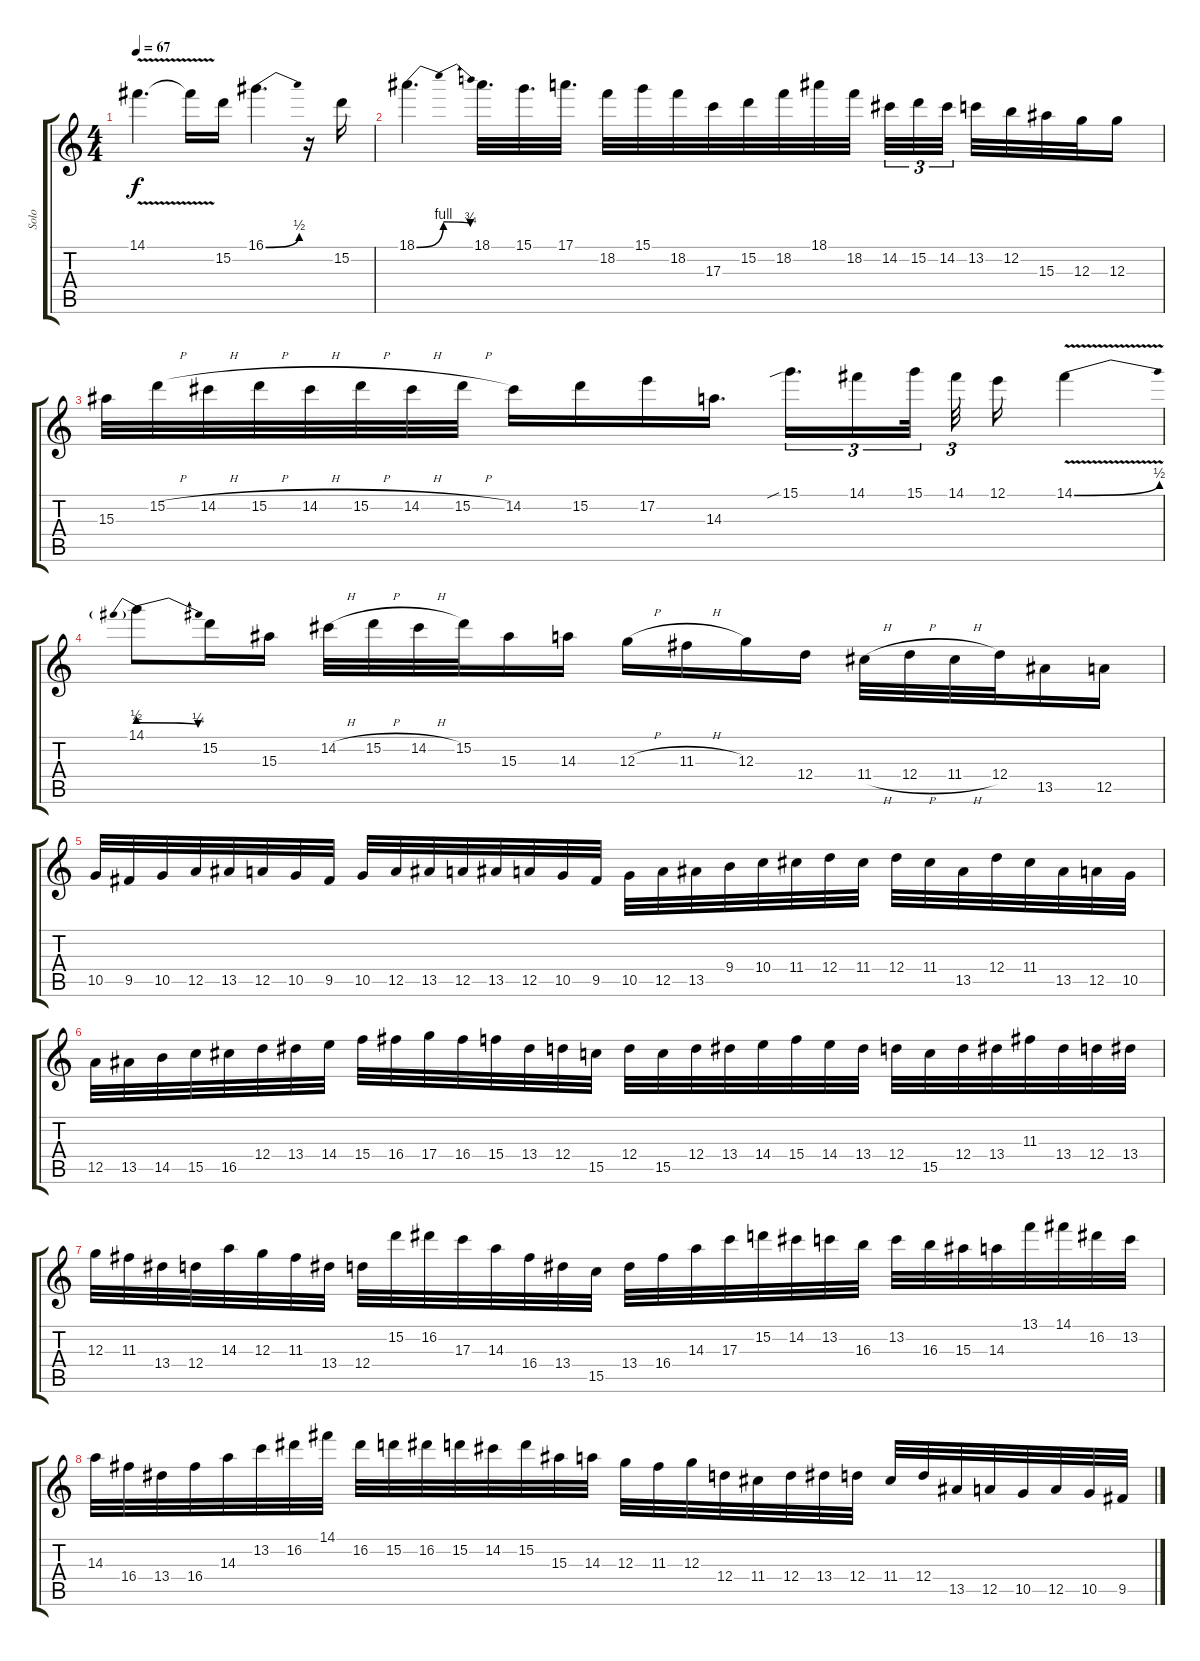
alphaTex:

\track ("Solo" "Solo") {instrument distortionguitar}
\staff {score tabs}
\tuning (E4 B3 G3 D3 A2 E2) {hide}
\ts (4 4)
\tempo 67
\clef g2
\ks c
14.1{v t}.4{d dy f} 14.1{t}.16 15.2.16 16.1{be (bend 0 0 60 2)}.4{d} r.16 15.2.16 |
18.1{be (bendrelease 0 0 46 4 53 4 60 3)}.4{d} 18.1.32{d} 15.1.32{d} 17.1.32{d} 18.2.32 15.1.32 18.2.32 17.3.32 15.2.32 18.2.32 18.1.32 18.2.32 14.2.32{tu (3 2)} 15.2.32{tu (3 2)} 14.2.32{tu (3 2) beam splitsecondary} 13.2.32 12.2.32 15.3.32 12.3.32 12.3.16 |
15.3.32 15.2{h}.32 14.2{h}.32 15.2{h}.32 14.2{h}.32 15.2{h}.32 14.2{h}.32 15.2{h}.32 14.2.16 15.2.16 17.2.16 14.3.16{d} 15.1{sib}.16{d tu (3 2)} 14.1.16{tu (3 2)} 15.1.32{tu (3 2) beam splitsecondary} 14.1.32{tu (3 2)} 12.1.16 14.1{be (bend 0 0 60 2) v}.4 |
14.1{be (prebendrelease 0 2 60 1)}.8 15.2.16 15.3.16 14.2{h}.32 15.2{h}.32 14.2{h}.32 15.2.32 15.3.16 14.3.16 12.3{h}.16 11.3{h}.16 12.3.16 12.4.16 11.4{h}.32 12.4{h}.32 11.4{h}.32 12.4.32 13.5.16 12.5.16 |
10.5.32 9.5.32 10.5.32 12.5.32 13.5.32 12.5.32 10.5.32 9.5.32 10.5.32 12.5.32 13.5.32 12.5.32 13.5.32 12.5.32 10.5.32 9.5.32 10.5.32 12.5.32 13.5.32 9.4.32 10.4.32 11.4.32 12.4.32 11.4.32 12.4.32 11.4.32 13.5.32 12.4.32 11.4.32 13.5.32 12.5.32 10.5.32 |
12.5.32 13.5.32 14.5.32 15.5.32 16.5.32 12.4.32 13.4.32 14.4.32 15.4.32 16.4.32 17.4.32 16.4.32 15.4.32 13.4.32 12.4.32 15.5.32 12.4.32 15.5.32 12.4.32 13.4.32 14.4.32 15.4.32 14.4.32 13.4.32 12.4.32 15.5.32 12.4.32 13.4.32 11.3.32 13.4.32 12.4.32 13.4.32 |
12.3.32 11.3.32 13.4.32 12.4.32 14.3.32 12.3.32 11.3.32 13.4.32 12.4.32 15.2.32 16.2.32 17.3.32 14.3.32 16.4.32 13.4.32 15.5.32 13.4.32 16.4.32 14.3.32 17.3.32 15.2.32 14.2.32 13.2.32 16.3.32 13.2.32 16.3.32 15.3.32 14.3.32 13.1.32 14.1.32 16.2.32 13.2.32 |
14.3.32 16.4.32 13.4.32 16.4.32 14.3.32 13.2.32 16.2.32 14.1.32 16.2.32 15.2.32 16.2.32 15.2.32 14.2.32 15.2.32 15.3.32 14.3.32 12.3.32 11.3.32 12.3.32 12.4.32 11.4.32 12.4.32 13.4.32 12.4.32 11.4.32 12.4.32 13.5.32 12.5.32 10.5.32 12.5.32 10.5.32 9.5.32
